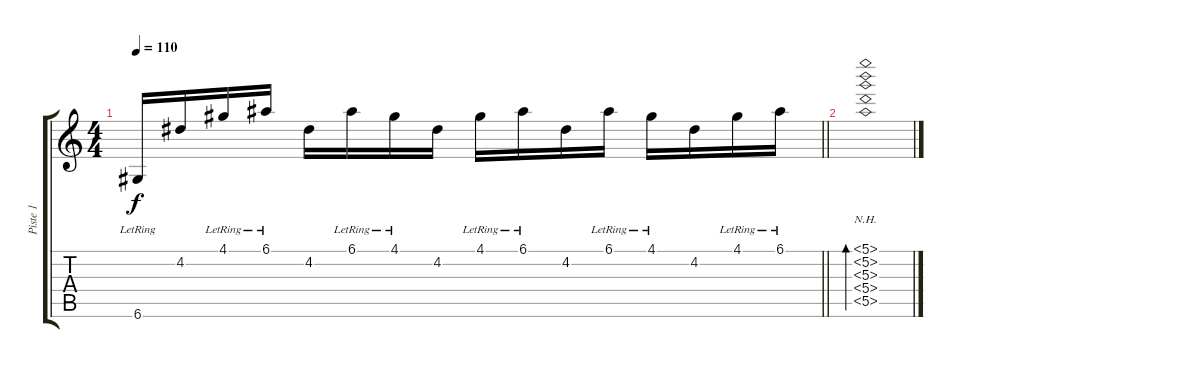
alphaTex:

\track ("Piste 1" "Piste 1") {instrument overdrivenguitar}
\staff {score tabs}
\tuning (E4 B3 G3 D3 A2 D2) {hide}
\ts (4 4)
\tempo 110
\clef g2
\barLineRight lightlight
\ks c
6.6{lr}.16{dy f} 4.2.16 4.1{lr}.16 6.1{lr}.16 4.2.16 6.1{lr}.16 4.1{lr}.16 4.2.16 4.1{lr}.16 6.1{lr}.16 4.2.16 6.1{lr}.16 4.1{lr}.16 4.2.16 4.1{lr}.16 6.1{lr}.16 |
(5.1{nh} 5.2{nh} 5.3{nh} 5.4{nh} 5.5{nh}).1{bd 240 instrument electricguitarclean}
